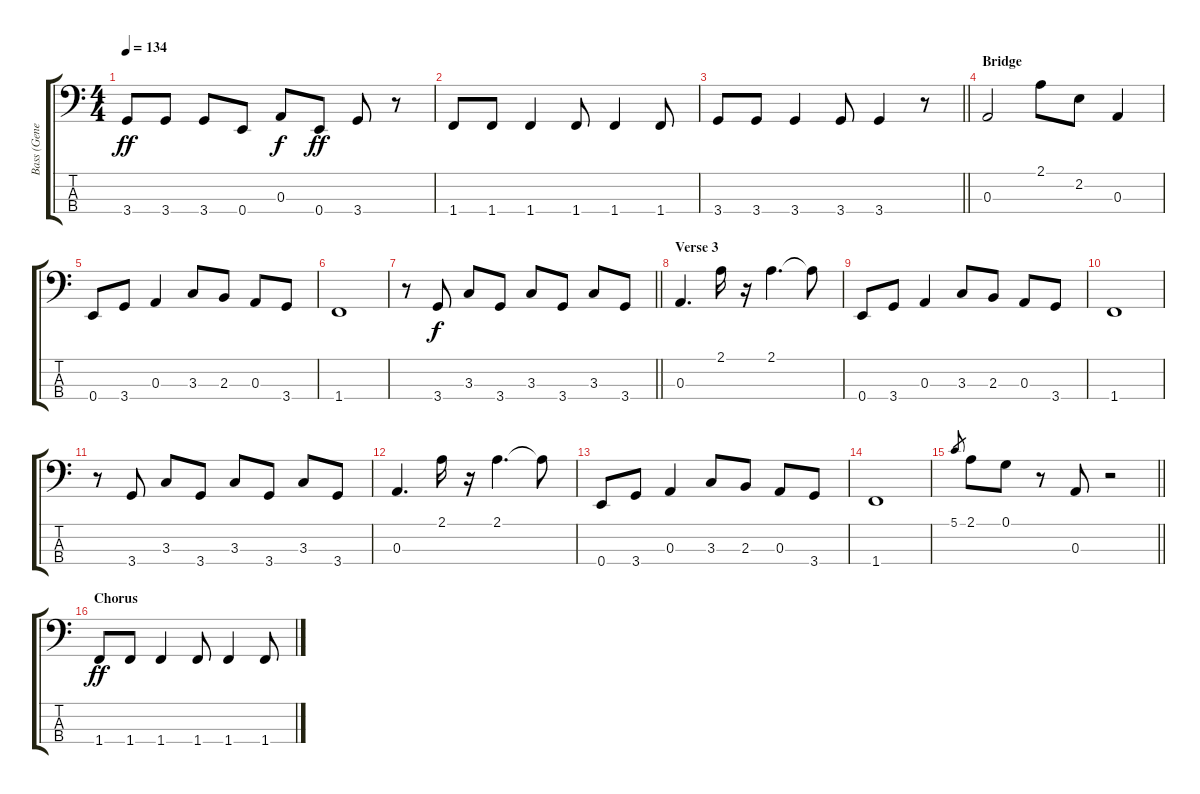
\track ("Bass (Gene)" "Bass (Gene") {instrument electricbasspick}
\staff {score tabs}
\tuning (G2 D2 A1 E1) {hide}
\ts (4 4)
\tempo 134
\clef f4
\ks c
3.4.8{dy ff} 3.4.8 3.4.8 0.4.8 0.3.8{dy f} 0.4.8{dy ff} 3.4.8 r.8 |
1.4.8 1.4.8 1.4.4 1.4.8 1.4.4 1.4.8 |
\barLineRight lightlight
3.4.8 3.4.8 3.4.4 3.4.8 3.4.4 r.8 |
\section ("" "Bridge")
0.3.2 2.1.8 2.2.8 0.3.4 |
0.4.8 3.4.8 0.3.4 3.3.8 2.3.8 0.3.8 3.4.8 |
1.4.1 |
\barLineRight lightlight
r.8 3.4.8{dy f} 3.3.8 3.4.8 3.3.8 3.4.8 3.3.8 3.4.8 |
\section ("" "Verse 3")
0.3.4{d} 2.1.16 r.16 2.1.4{d} 2.1{t}.8 |
0.4.8 3.4.8 0.3.4 3.3.8 2.3.8 0.3.8 3.4.8 |
1.4.1 |
r.8 3.4.8 3.3.8 3.4.8 3.3.8 3.4.8 3.3.8 3.4.8 |
0.3.4{d} 2.1.16 r.16 2.1.4{d} 2.1{t}.8 |
0.4.8 3.4.8 0.3.4 3.3.8 2.3.8 0.3.8 3.4.8 |
1.4.1 |
\barLineRight lightlight
5.1.8{gr} 2.1.8 0.1.8 r.8 0.3.8 r.2 |
\section ("" "Chorus")
1.4.8{dy ff} 1.4.8 1.4.4 1.4.8 1.4.4 1.4.8
